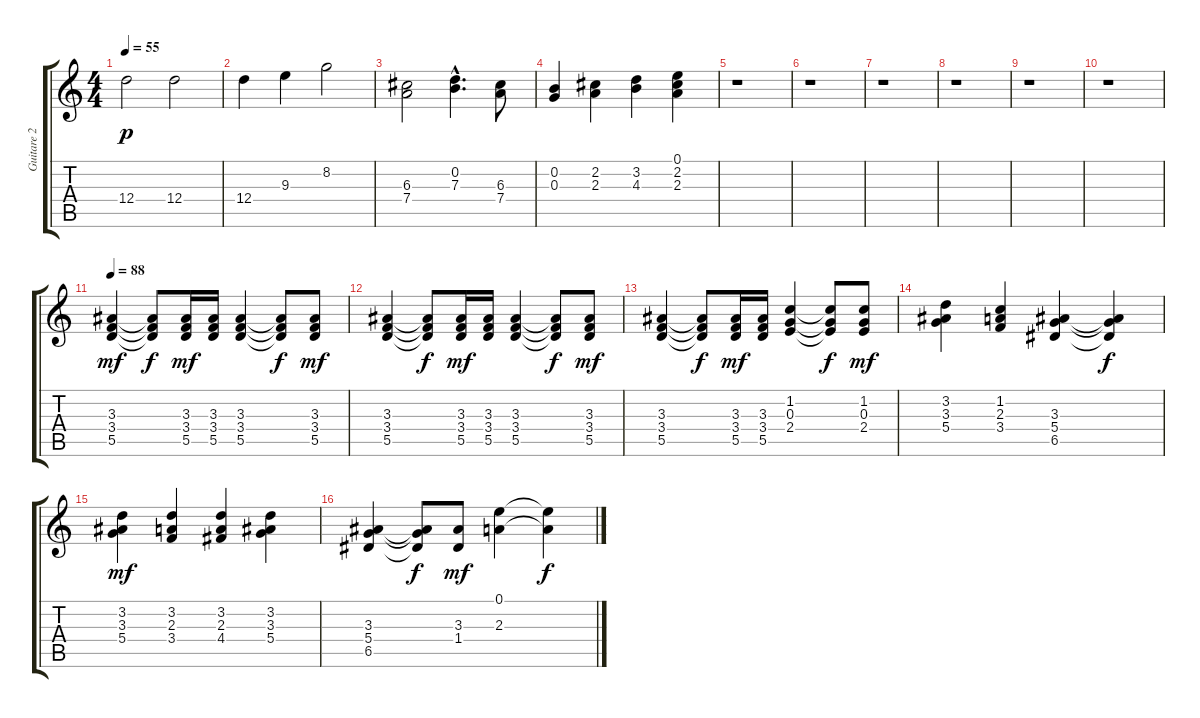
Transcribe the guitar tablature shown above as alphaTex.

\track ("Guitare 2" "Guitare 2") {instrument acousticguitarnylon}
\staff {score tabs}
\tuning (E4 B3 G3 D3 A2 E2) {hide}
\ts (4 4)
\tempo 55
\clef g2
\ks c
12.4.2{dy p} 12.4.2 |
12.4.4 9.3.4 8.2.2 |
(6.3 7.4).2 (0.2{hac} 7.3{hac}).4{d} (6.3 7.4).8 |
(0.2 0.3).4 (2.2 2.3).4 (3.2 4.3).4 (0.1 2.2 2.3).4 |
r.1 |
r.1 |
r.1 |
r.1 |
r.1 |
r.1 |
\tempo 88
(3.3 3.4 5.5).4{dy mf} (3.3{t} 3.4{t} 5.5{t}).8{dy f} (3.3 3.4 5.5).16{dy mf} (3.3 3.4 5.5).16 (3.3 3.4 5.5).4 (3.3{t} 3.4{t} 5.5{t}).8{dy f} (3.3 3.4 5.5).8{dy mf} |
(3.3 3.4 5.5).4 (3.3{t} 3.4{t} 5.5{t}).8{dy f} (3.3 3.4 5.5).16{dy mf} (3.3 3.4 5.5).16 (3.3 3.4 5.5).4 (3.3{t} 3.4{t} 5.5{t}).8{dy f} (3.3 3.4 5.5).8{dy mf} |
(3.3 3.4 5.5).4 (3.3{t} 3.4{t} 5.5{t}).8{dy f} (3.3 3.4 5.5).16{dy mf} (3.3 3.4 5.5).16 (1.2 0.3 2.4).4 (1.2{t} 0.3{t} 2.4{t}).8{dy f} (1.2 0.3 2.4).8{dy mf} |
(3.2 3.3 5.4).4 (1.2 2.3 3.4).4 (3.3 5.4 6.5).4 (3.3{t} 5.4{t} 6.5{t}).4{dy f} |
(3.2 3.3 5.4).4{dy mf} (3.2 2.3 3.4).4 (3.2 2.3 4.4).4 (3.2 3.3 5.4).4 |
(3.3 5.4 6.5).4 (3.3{t} 5.4{t} 6.5{t}).8{dy f} (3.3 1.4).8{dy mf} (0.1 2.3).4 (0.1{t} 2.3{t}).4{dy f}
